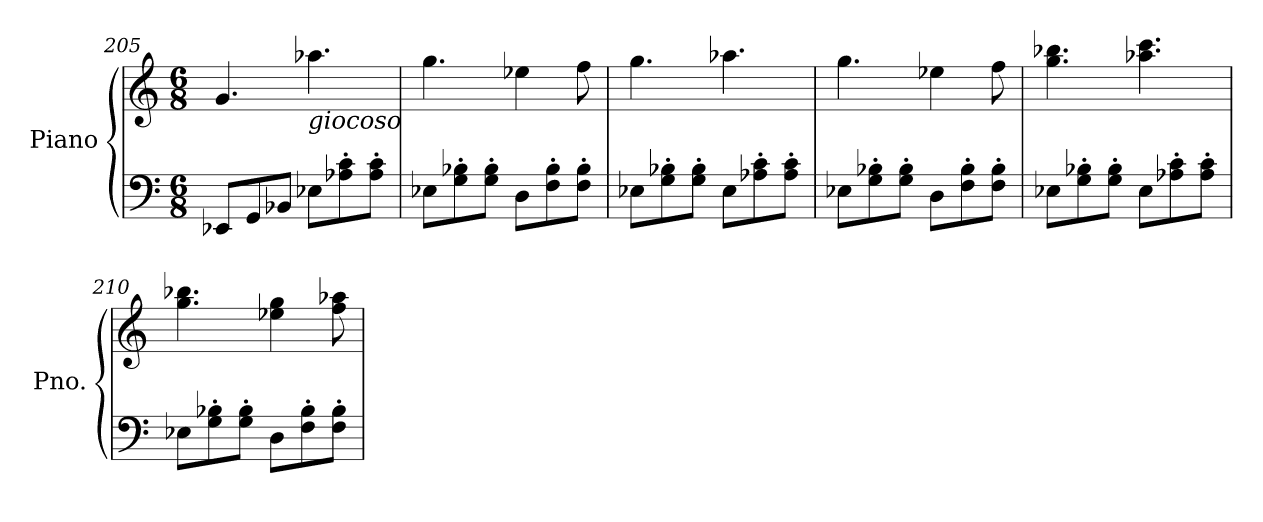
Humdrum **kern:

**kern	**kern
*part1	*part1
*staff2	*staff1
*I"Piano	*
*I'Pno.	*
!!LO:PB:g=z
*clefF4	*clefG2
*k[]	*k[]
*M6/8	*M6/8
=205	=205
8EE-X/L	4.g/
8GG/	.
8BB-X/J	.
!	!LO:TX:b:i:t=giocoso
8E-X\L	4.aa-X\
8A-X\' 8c\'	.
8A-\' 8c\'J	.
=206	=206
8E-X\L	4.gg\
8G\' 8B-X\'	.
8G\' 8B-\'J	.
8D\L	4ee-X\
8F\' 8B-\'	.
8F\' 8B-\'J	8ff\
=207	=207
8E-X\L	4.gg\
8G\' 8B-X\'	.
8G\' 8B-\'J	.
8E-\L	4.aa-X\
8A-X\' 8c\'	.
8A-\' 8c\'J	.
=208	=208
8E-X\L	4.gg\
8G\' 8B-X\'	.
8G\' 8B-\'J	.
8D\L	4ee-X\
8F\' 8B-\'	.
8F\' 8B-\'J	8ff\
=209	=209
8E-X\L	4.gg\ 4.bb-X\
8G\' 8B-X\'	.
8G\' 8B-\'J	.
8E-\L	4.aa-X\ 4.ccc\
8A-X\' 8c\'	.
8A-\' 8c\'J	.
=210	=210
8E-X\L	4.gg\ 4.bb-X\
8G\' 8B-X\'	.
8G\' 8B-\'J	.
8D\L	4ee-X\ 4gg\
8F\' 8B-\'	.
8F\' 8B-\'J	8ff\ 8aa-X\
=	=
*-	*-
